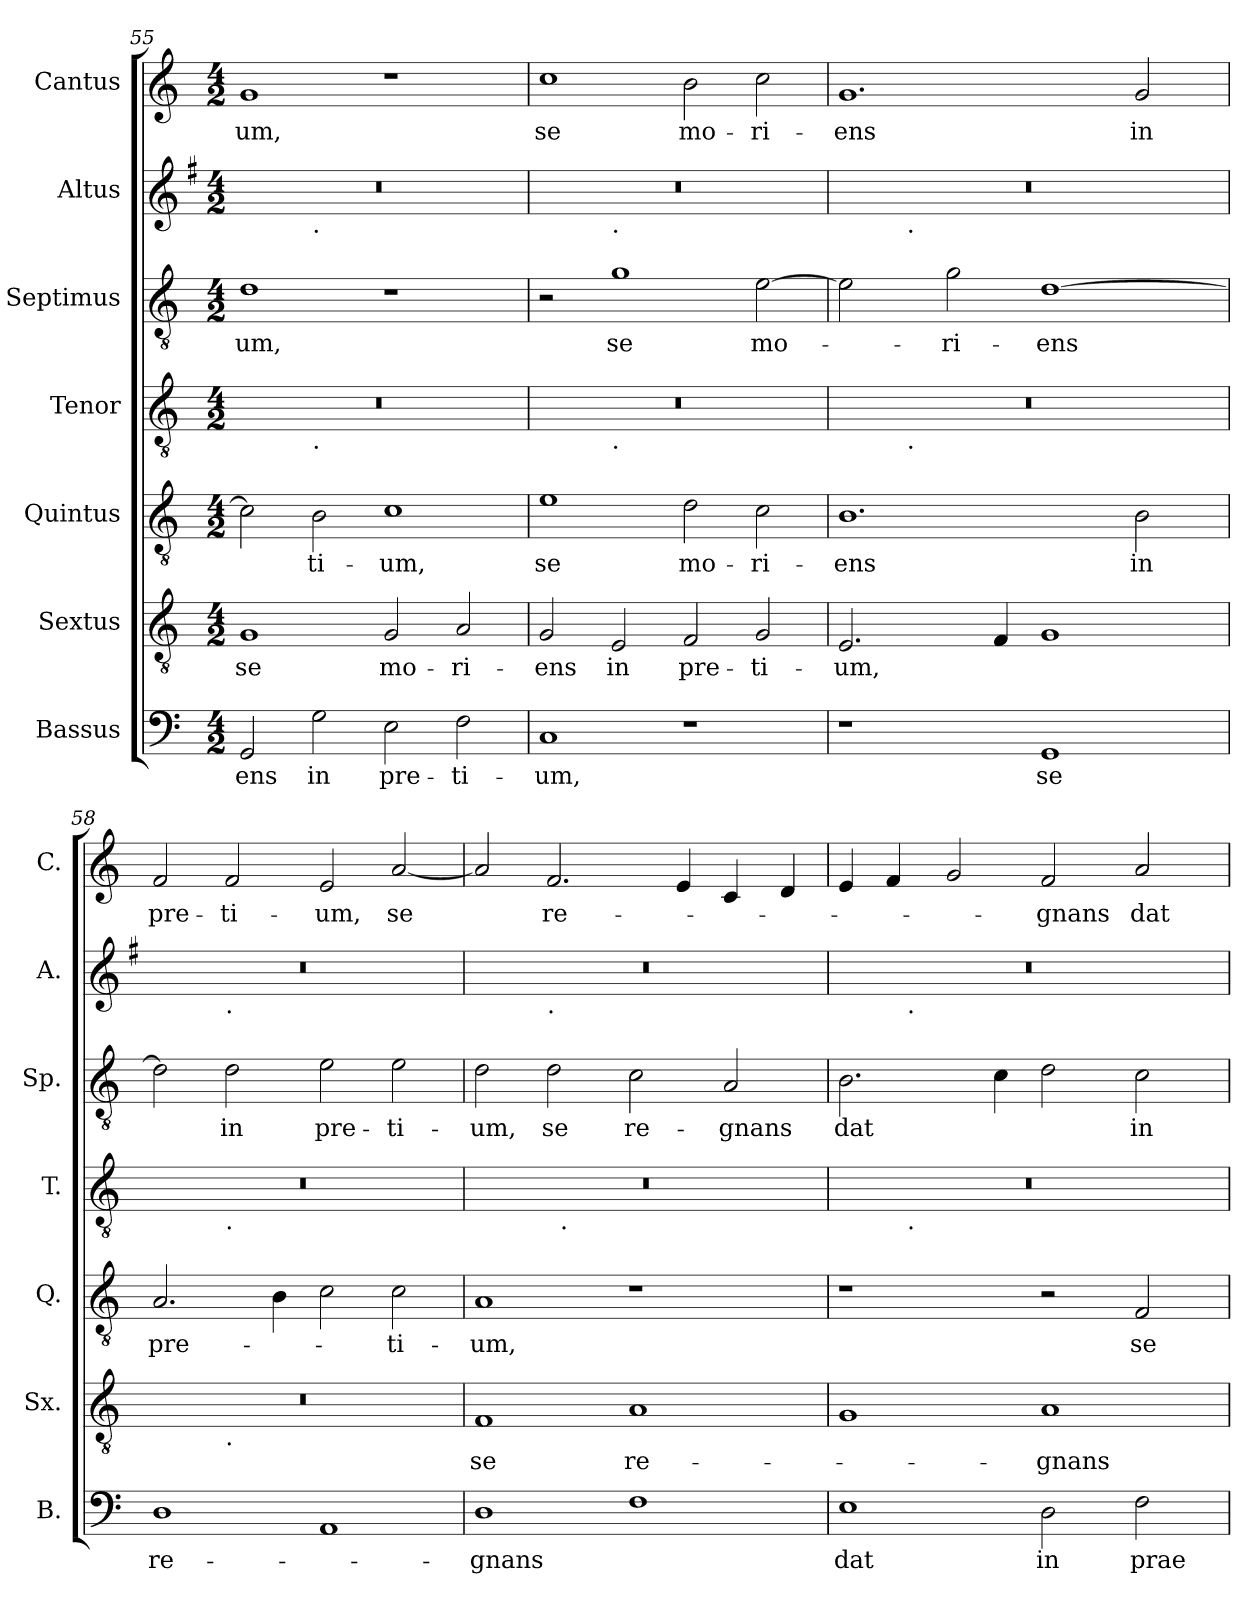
**kern	**text	**kern	**text	**kern	**text	**kern	**kern	**text	**kern	**kern	**text
*part7	*part7	*part6	*part6	*part5	*part5	*part4	*part3	*part3	*part2	*part1	*part1
*staff7	*staff7	*staff6	*staff6	*staff5	*staff5	*staff4	*staff3	*staff3	*staff2	*staff1	*staff1
*I"Bassus	*	*I"Sextus	*	*I"Quintus	*	*I"Tenor	*I"Septimus	*	*I"Altus	*I"Cantus	*
*I'B.	*	*I'Sx.	*	*I'Q.	*	*I'T.	*I'Sp.	*	*I'A.	*I'C.	*
!!LO:LB:g=z
*clefF4	*	*clefGv2	*	*clefGv2	*	*clefGv2	*clefGv2	*	*clefG2	*clefG2	*
*k[]	*	*k[]	*	*k[]	*	*k[]	*k[]	*	*k[f#]	*k[]	*
*M4/2	*	*M4/2	*	*M4/2	*	*M4/2	*M4/2	*	*M4/2	*M4/2	*
=55	=55	=55	=55	=55	=55	=55	=55	=55	=55	=55	=55
*	*	*	*	*	*	*^	*	*	*^	*	*
2GG/	-ens	1G	se	2c\]	.	0r	2ryy	1d	-um,	0r	2ryy	1g	-um,
!	!	!	!	!	!	!	!	!	!	!	!LO:TX:b:t=.	!	!
!	!	!	!	!	!	!	!LO:TX:b:t=.	!	!	!	!	!	!
2G\	in	.	.	2B\	-ti-	.	1.ryy	.	.	.	1.ryy	.	.
2E\	pre-	2G/	mo-	1c	-um,	.	.	1r	.	.	.	1r	.
2F\	-ti-	2A/	-ri-	.	.	.	.	.	.	.	.	.	.
=56	=56	=56	=56	=56	=56	=56	=56	=56	=56	=56	=56	=56	=56
1C	-um,	2G/	-ens	1e	se	0r	2ryy	2r	.	0r	2ryy	1cc	se
!	!	!	!	!	!	!	!	!	!	!	!LO:TX:b:t=.	!	!
!	!	!	!	!	!	!	!LO:TX:b:t=.	!	!	!	!	!	!
.	.	2E/	in	.	.	.	1.ryy	1g	se	.	1.ryy	.	.
1r	.	2F/	pre-	2d\	mo-	.	.	.	.	.	.	2b\	mo-
.	.	2G/	-ti-	2c\	-ri-	.	.	[2e\	mo-	.	.	2cc\	-ri-
=57	=57	=57	=57	=57	=57	=57	=57	=57	=57	=57	=57	=57	=57
1r	.	2.E/	-um,	1.B	-ens	0r	4ryy	2e\]	.	0r	4ryy	1.g	-ens
.	.	.	.	.	.	.	16ryy	.	.	.	16ryy	.	.
!	!	!	!	!	!	!	!	!	!	!	!LO:TX:b:t=.	!	!
!	!	!	!	!	!	!	!LO:TX:b:t=.	!	!	!	!	!	!
.	.	.	.	.	.	.	1ryy	.	.	.	1ryy	.	.
.	.	.	.	.	.	.	.	2g\	-ri-	.	.	.	.
.	.	4F/	.	.	.	.	.	.	.	.	.	.	.
1GG	se	1G	.	.	.	.	.	[1d	-ens	.	.	.	.
.	.	.	.	.	.	.	2ryy	.	.	.	2ryy	.	.
.	.	.	.	2B\	in	.	.	.	.	.	.	2g/	in
.	.	.	.	.	.	.	8.ryy	.	.	.	8.ryy	.	.
=58	=58	=58	=58	=58	=58	=58	=58	=58	=58	=58	=58	=58	=58
*	*	*^	*	*	*	*	*	*	*	*	*	*	*
1D	re-	0r	2ryy	.	2.A/	pre-	0r	2ryy	2d\]	.	0r	2ryy	2f/	pre-
!	!	!	!	!	!	!	!	!	!	!	!	!LO:TX:b:t=.	!	!
!	!	!	!	!	!	!	!	!LO:TX:b:t=.	!	!	!	!	!	!
!	!	!	!LO:TX:b:t=.	!	!	!	!	!	!	!	!	!	!	!
.	.	.	1.ryy	.	.	.	.	1.ryy	2d\	in	.	1.ryy	2f/	-ti-
.	.	.	.	.	4B\	.	.	.	.	.	.	.	.	.
1AA	.	.	.	.	2c\	.	.	.	2e\	pre-	.	.	2e/	-um,
.	.	.	.	.	2c\	-ti-	.	.	2e\	-ti-	.	.	[2a/	se
*	*	*v	*v	*	*	*	*	*	*	*	*	*	*	*
=59	=59	=59	=59	=59	=59	=59	=59	=59	=59	=59	=59	=59	=59
1D	-gnans	1F	se	1A	-um,	0r	2ryy	2d\	-um,	0r	2ryy	2a/]	.
!	!	!	!	!	!	!	!	!	!	!	!LO:TX:b:t=.	!	!
.	.	.	.	.	.	.	32ryy	2d\	se	.	1.ryy	2.f/	re-
!	!	!	!	!	!	!	!LO:TX:b:t=.	!	!	!	!	!	!
.	.	.	.	.	.	.	1ryy	.	.	.	.	.	.
1F	.	1A	re-	1r	.	.	.	2c\	re-	.	.	.	.
.	.	.	.	.	.	.	.	.	.	.	.	4e/	.
.	.	.	.	.	.	.	.	2A/	-gnans	.	.	4c/	.
.	.	.	.	.	.	.	4...ryy	.	.	.	.	.	.
.	.	.	.	.	.	.	.	.	.	.	.	4d/	.
=60	=60	=60	=60	=60	=60	=60	=60	=60	=60	=60	=60	=60	=60
1E	dat	1G	.	1r	.	0r	4ryy	2.B\	dat	0r	4ryy	4e/	.
.	.	.	.	.	.	.	16ryy	.	.	.	16ryy	4f/	.
!	!	!	!	!	!	!	!	!	!	!	!LO:TX:b:t=.	!	!
!	!	!	!	!	!	!	!LO:TX:b:t=.	!	!	!	!	!	!
.	.	.	.	.	.	.	1ryy	.	.	.	1ryy	.	.
.	.	.	.	.	.	.	.	.	.	.	.	2g/	.
.	.	.	.	.	.	.	.	4c\	.	.	.	.	.
2D\	in	1A	-gnans	2r	.	.	.	2d\	.	.	.	2f/	-gnans
.	.	.	.	.	.	.	2ryy	.	.	.	2ryy	.	.
2F\	prae-	.	.	2F/	se	.	.	2c\	in	.	.	2a/	dat
.	.	.	.	.	.	.	8.ryy	.	.	.	8.ryy	.	.
*	*	*	*	*	*	*v	*v	*	*	*v	*v	*	*
=	=	=	=	=	=	=	=	=	=	=	=
*-	*-	*-	*-	*-	*-	*-	*-	*-	*-	*-	*-
